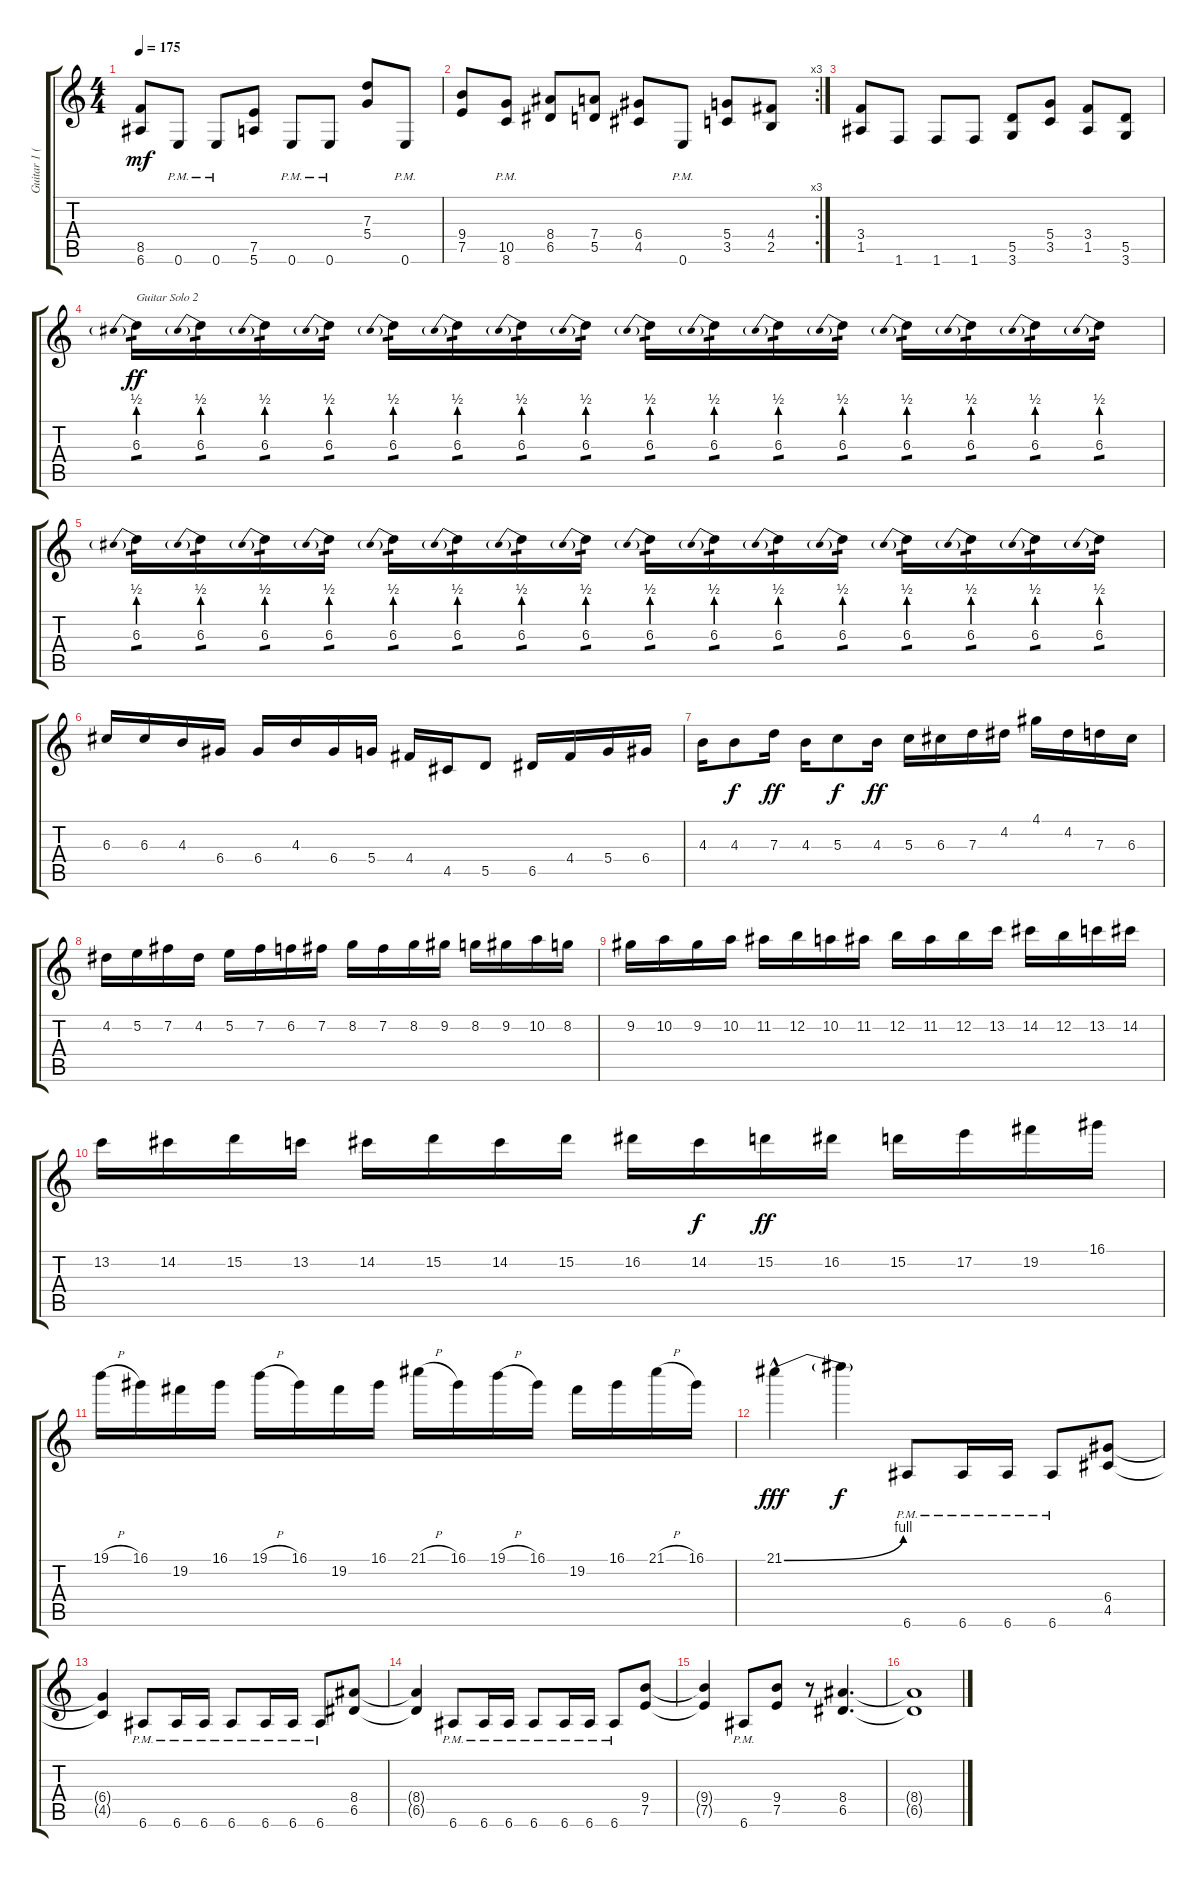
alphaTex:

\track ("Guitar 1 (Dave Mustaine)" "Guitar 1 (") {instrument distortionguitar}
\staff {score tabs}
\tuning (E4 B3 G3 D3 A2 E2) {hide}
\ts (4 4)
\tempo 175
\clef g2
\ks c
(8.5 6.6).8{dy mf} 0.6{pm}.8 0.6{pm}.8 (7.5 5.6).8 0.6{pm}.8 0.6{pm}.8 (7.3 5.4).8 0.6{pm}.8 |
\rc 3
(9.4 7.5).8 (10.5{pm} 8.6{pm}).8 (8.4 6.5).8 (7.4 5.5).8 (6.4 4.5).8 0.6{pm}.8 (5.4 3.5).8 (4.4 2.5).8 |
(3.4 1.5).8 1.6.8 1.6.8 1.6.8 (5.5 3.6).8 (5.4 3.5).8 (3.4 1.5).8 (5.5 3.6).8 |
6.3{be (prebend 0 2 60 2)}.16{txt "Guitar Solo 2" tp 1 dy ff} 6.3{be (prebend 0 2 60 2)}.16{tp 1} 6.3{be (prebend 0 2 60 2)}.16{tp 1} 6.3{be (prebend 0 2 60 2)}.16{tp 1} 6.3{be (prebend 0 2 60 2)}.16{tp 1} 6.3{be (prebend 0 2 60 2)}.16{tp 1} 6.3{be (prebend 0 2 60 2)}.16{tp 1} 6.3{be (prebend 0 2 60 2)}.16{tp 1} 6.3{be (prebend 0 2 60 2)}.16{tp 1} 6.3{be (prebend 0 2 60 2)}.16{tp 1} 6.3{be (prebend 0 2 60 2)}.16{tp 1} 6.3{be (prebend 0 2 60 2)}.16{tp 1} 6.3{be (prebend 0 2 60 2)}.16{tp 1} 6.3{be (prebend 0 2 60 2)}.16{tp 1} 6.3{be (prebend 0 2 60 2)}.16{tp 1} 6.3{be (prebend 0 2 60 2)}.16{tp 1} |
6.3{be (prebend 0 2 60 2)}.16{tp 1} 6.3{be (prebend 0 2 60 2)}.16{tp 1} 6.3{be (prebend 0 2 60 2)}.16{tp 1} 6.3{be (prebend 0 2 60 2)}.16{tp 1} 6.3{be (prebend 0 2 60 2)}.16{tp 1} 6.3{be (prebend 0 2 60 2)}.16{tp 1} 6.3{be (prebend 0 2 60 2)}.16{tp 1} 6.3{be (prebend 0 2 60 2)}.16{tp 1} 6.3{be (prebend 0 2 60 2)}.16{tp 1} 6.3{be (prebend 0 2 60 2)}.16{tp 1} 6.3{be (prebend 0 2 60 2)}.16{tp 1} 6.3{be (prebend 0 2 60 2)}.16{tp 1} 6.3{be (prebend 0 2 60 2)}.16{tp 1} 6.3{be (prebend 0 2 60 2)}.16{tp 1} 6.3{be (prebend 0 2 60 2)}.16{tp 1} 6.3{be (prebend 0 2 60 2)}.16{tp 1} |
6.3.16 6.3.16 4.3.16 6.4.16 6.4.16 4.3.16 6.4.16 5.4.16 4.4.16 4.5.16 5.5.8 6.5.16 4.4.16 5.4.16 6.4.16 |
4.3.16 4.3.8{dy f} 7.3.16{dy ff} 4.3.16 5.3.8{dy f} 4.3.16{dy ff} 5.3.16 6.3.16 7.3.16 4.2.16 4.1.16 4.2.16 7.3.16 6.3.16 |
4.2.16 5.2.16 7.2.16 4.2.16 5.2.16 7.2.16 6.2.16 7.2.16 8.2.16 7.2.16 8.2.16 9.2.16 8.2.16 9.2.16 10.2.16 8.2.16 |
9.2.16 10.2.16 9.2.16 10.2.16 11.2.16 12.2.16 10.2.16 11.2.16 12.2.16 11.2.16 12.2.16 13.2.16 14.2.16 12.2.16 13.2.16 14.2.16 |
13.2.16 14.2.16 15.2.16 13.2.16 14.2.16 15.2.16 14.2.16 15.2.16 16.2.16 14.2.16{dy f} 15.2.16{dy ff} 16.2.16 15.2.16 17.2.16 19.2.16 16.1.16 |
19.1{h}.16 16.1.16 19.2.16 16.1.16 19.1{h}.16 16.1.16 19.2.16 16.1.16 21.1{h}.16 16.1.16 19.1{h}.16 16.1.16 19.2.16 16.1.16 21.1{h}.16 16.1.16 |
21.1{be (bend 0 0 60 4) hac}.4{dy fff} 21.1{t}.4{dy f} 6.6{pm}.8 6.6{pm}.16 6.6{pm}.16 6.6{pm}.8 (6.4 4.5).8 |
(6.4{t} 4.5{t}).4 6.6{pm}.8 6.6{pm}.16 6.6{pm}.16 6.6{pm}.8 6.6{pm}.16 6.6{pm}.16 6.6{pm}.8 (8.4 6.5).8 |
(8.4{t} 6.5{t}).4 6.6{pm}.8 6.6{pm}.16 6.6{pm}.16 6.6{pm}.8 6.6{pm}.16 6.6{pm}.16 6.6{pm}.8 (9.4 7.5).8 |
(9.4{t} 7.5{t}).4 6.6{pm}.8 (9.4 7.5).8 r.8 (8.4 6.5).4{d} |
(8.4{t} 6.5{t}).1
